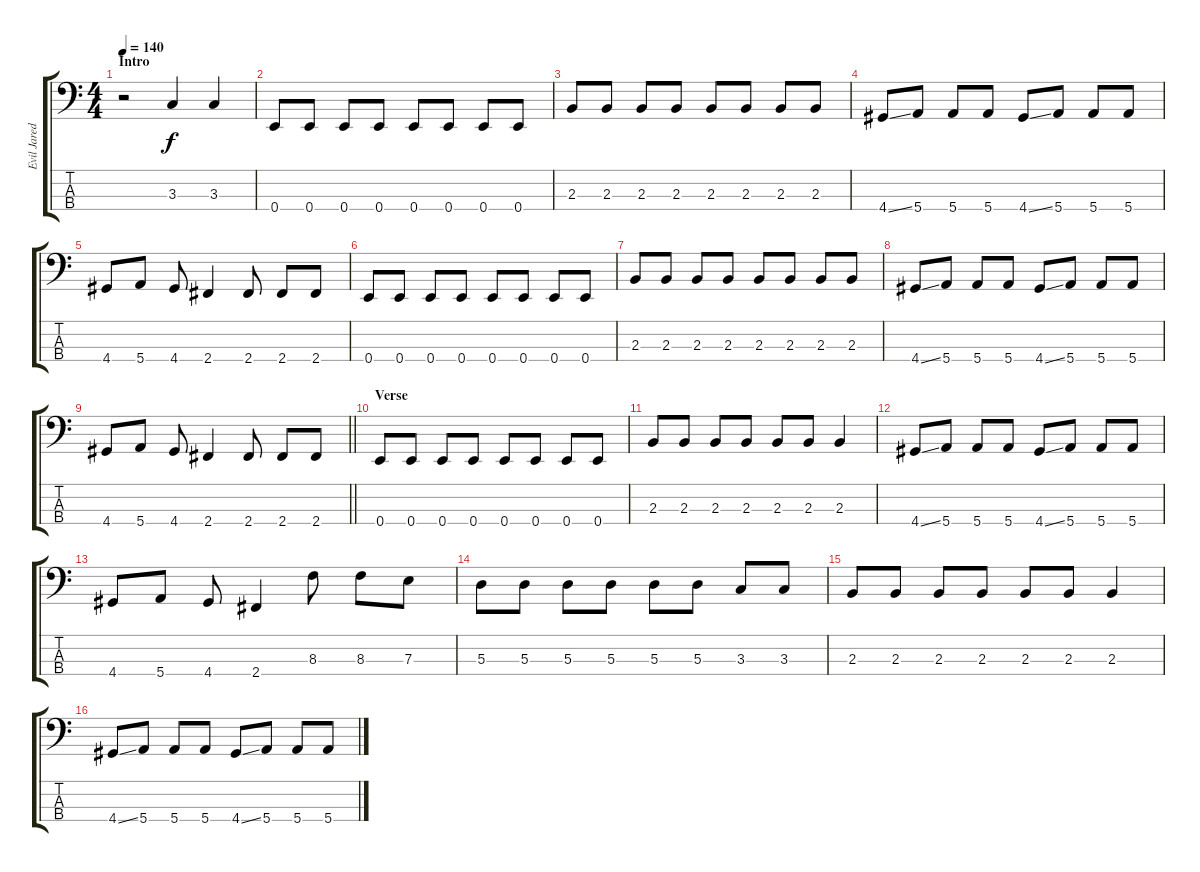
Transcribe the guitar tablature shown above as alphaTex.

\track ("Evil Jared" "Evil Jared") {instrument electricbassfinger}
\staff {score tabs}
\tuning (G2 D2 A1 E1) {hide}
\ts (4 4)
\section ("" "Intro")
\tempo 140
\clef f4
\ks c
r.2{dy f instrument electricbassfinger} 3.3.4 3.3.4 |
0.4.8 0.4.8 0.4.8 0.4.8 0.4.8 0.4.8 0.4.8 0.4.8 |
2.3.8 2.3.8 2.3.8 2.3.8 2.3.8 2.3.8 2.3.8 2.3.8 |
4.4{ss}.8 5.4.8 5.4.8 5.4.8 4.4{ss}.8 5.4.8 5.4.8 5.4.8 |
4.4.8 5.4.8 4.4.8 2.4.4 2.4.8 2.4.8 2.4.8 |
0.4.8 0.4.8 0.4.8 0.4.8 0.4.8 0.4.8 0.4.8 0.4.8 |
2.3.8 2.3.8 2.3.8 2.3.8 2.3.8 2.3.8 2.3.8 2.3.8 |
4.4{ss}.8 5.4.8 5.4.8 5.4.8 4.4{ss}.8 5.4.8 5.4.8 5.4.8 |
\barLineRight lightlight
4.4.8 5.4.8 4.4.8 2.4.4 2.4.8 2.4.8 2.4.8 |
\section ("" "Verse")
0.4.8 0.4.8 0.4.8 0.4.8 0.4.8 0.4.8 0.4.8 0.4.8 |
2.3.8 2.3.8 2.3.8 2.3.8 2.3.8 2.3.8 2.3.4 |
4.4{ss}.8 5.4.8 5.4.8 5.4.8 4.4{ss}.8 5.4.8 5.4.8 5.4.8 |
4.4.8 5.4.8 4.4.8 2.4.4 8.3.8 8.3.8 7.3.8 |
5.3.8 5.3.8 5.3.8 5.3.8 5.3.8 5.3.8 3.3.8 3.3.8 |
2.3.8 2.3.8 2.3.8 2.3.8 2.3.8 2.3.8 2.3.4 |
4.4{ss}.8 5.4.8 5.4.8 5.4.8 4.4{ss}.8 5.4.8 5.4.8 5.4.8
